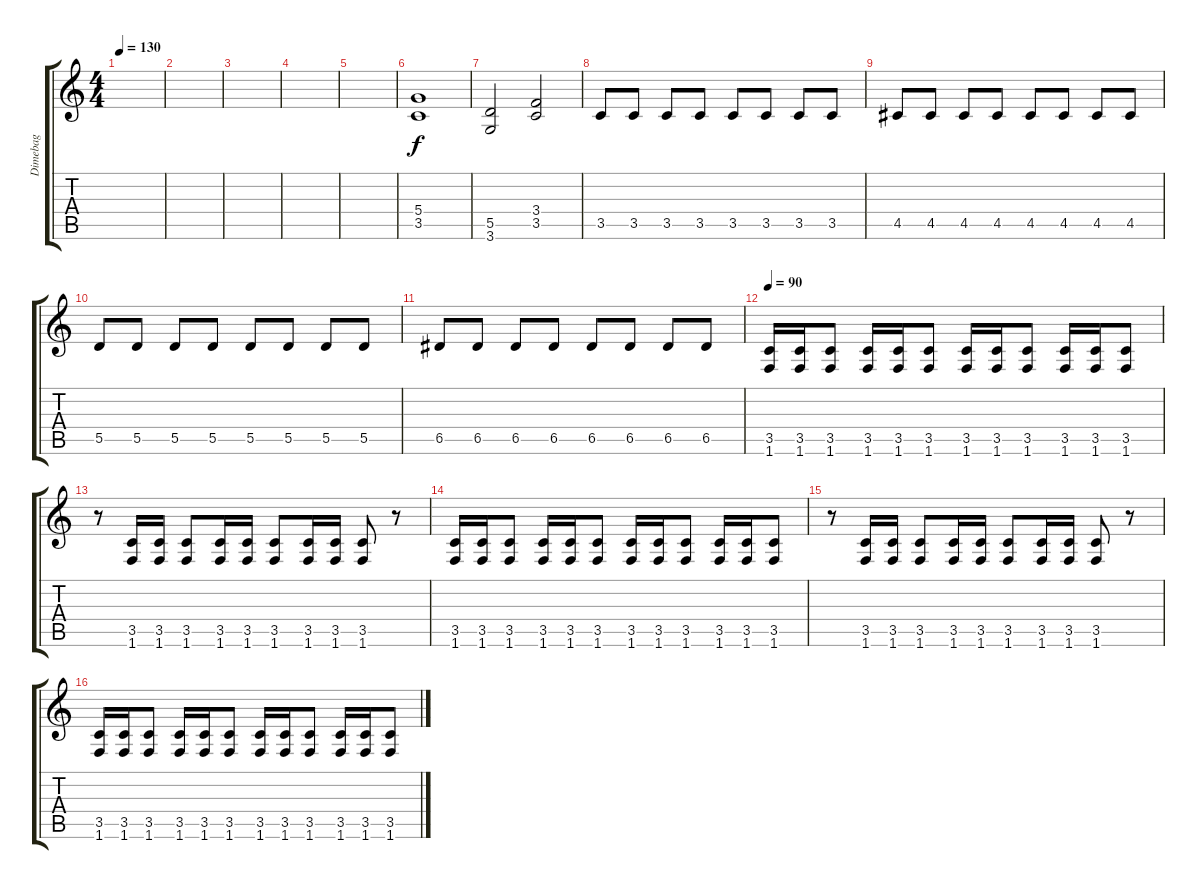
\track ("Dimebag" "Dimebag") {instrument distortionguitar}
\staff {score tabs}
\tuning (E4 B3 G3 D3 A2 E2) {hide}
\ts (4 4)
\tempo 130
\clef g2
\ks c
|
|
|
|
|
(5.4 3.5).1 |
(5.5 3.6).2 (3.4 3.5).2 |
3.5.8 3.5.8 3.5.8 3.5.8 3.5.8 3.5.8 3.5.8 3.5.8 |
4.5.8 4.5.8 4.5.8 4.5.8 4.5.8 4.5.8 4.5.8 4.5.8 |
5.5.8 5.5.8 5.5.8 5.5.8 5.5.8 5.5.8 5.5.8 5.5.8 |
6.5.8 6.5.8 6.5.8 6.5.8 6.5.8 6.5.8 6.5.8 6.5.8 |
\tempo 90
(3.5 1.6).16 (3.5 1.6).16 (3.5 1.6).8 (3.5 1.6).16 (3.5 1.6).16 (3.5 1.6).8 (3.5 1.6).16 (3.5 1.6).16 (3.5 1.6).8 (3.5 1.6).16 (3.5 1.6).16 (3.5 1.6).8 |
r.8 (3.5 1.6).16 (3.5 1.6).16 (3.5 1.6).8 (3.5 1.6).16 (3.5 1.6).16 (3.5 1.6).8 (3.5 1.6).16 (3.5 1.6).16 (3.5 1.6).8 r.8 |
(3.5 1.6).16 (3.5 1.6).16 (3.5 1.6).8 (3.5 1.6).16 (3.5 1.6).16 (3.5 1.6).8 (3.5 1.6).16 (3.5 1.6).16 (3.5 1.6).8 (3.5 1.6).16 (3.5 1.6).16 (3.5 1.6).8 |
r.8 (3.5 1.6).16 (3.5 1.6).16 (3.5 1.6).8 (3.5 1.6).16 (3.5 1.6).16 (3.5 1.6).8 (3.5 1.6).16 (3.5 1.6).16 (3.5 1.6).8 r.8 |
(3.5 1.6).16 (3.5 1.6).16 (3.5 1.6).8 (3.5 1.6).16 (3.5 1.6).16 (3.5 1.6).8 (3.5 1.6).16 (3.5 1.6).16 (3.5 1.6).8 (3.5 1.6).16 (3.5 1.6).16 (3.5 1.6).8
